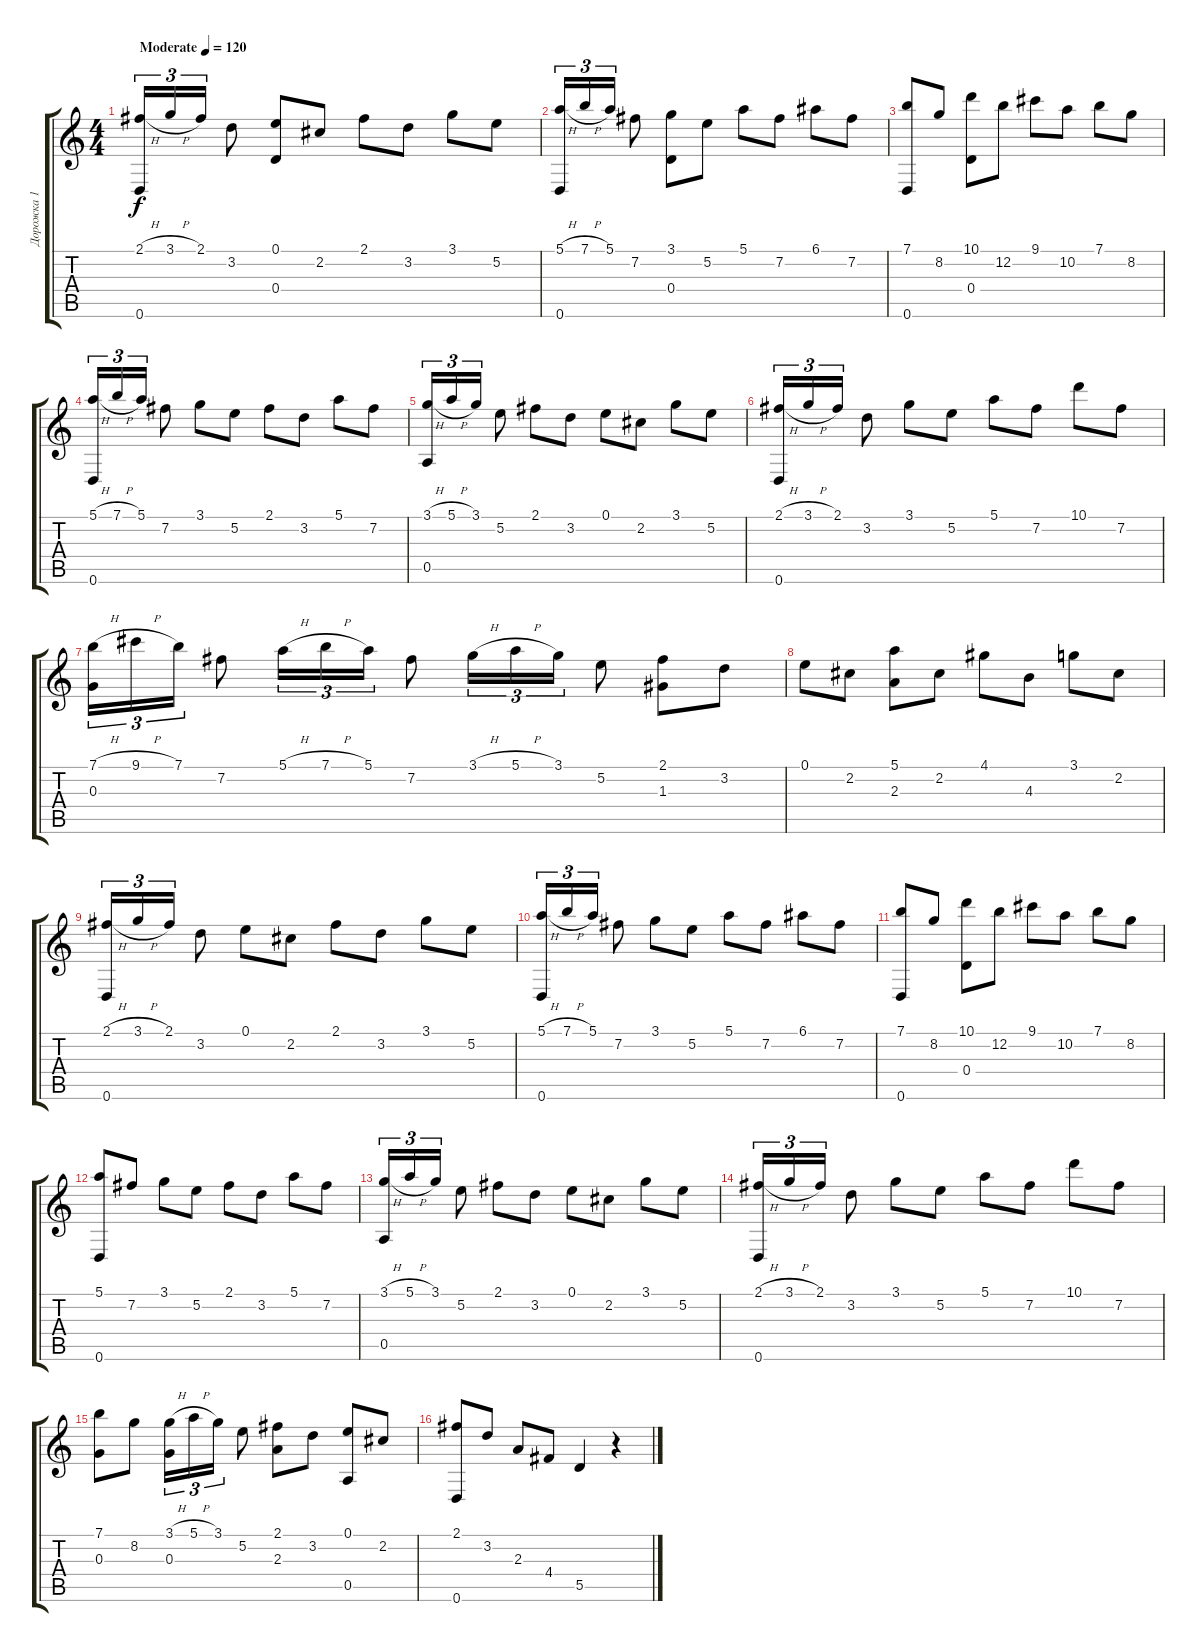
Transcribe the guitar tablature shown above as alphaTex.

\track ("Дорожка 1" "Дорожка 1") {instrument acousticguitarnylon}
\staff {score tabs}
\tuning (E4 B3 G3 D3 A2 D2) {hide}
\ts (4 4)
\tempo (120 "Moderate")
\clef g2
\ks c
(2.1{h} 0.6).16{tu (3 2) dy f instrument acousticguitarnylon} 3.1{h}.16{tu (3 2)} 2.1.16{tu (3 2)} 3.2.8 (0.1 0.4).8 2.2.8 2.1.8 3.2.8 3.1.8 5.2.8 |
(5.1{h} 0.6).16{tu (3 2)} 7.1{h}.16{tu (3 2)} 5.1.16{tu (3 2)} 7.2.8 (3.1 0.4).8 5.2.8 5.1.8 7.2.8 6.1.8 7.2.8 |
(7.1 0.6).8 8.2.8 (10.1 0.4).8 12.2.8 9.1.8 10.2.8 7.1.8 8.2.8 |
(5.1{h} 0.6).16{tu (3 2)} 7.1{h}.16{tu (3 2)} 5.1.16{tu (3 2)} 7.2.8 3.1.8 5.2.8 2.1.8 3.2.8 5.1.8 7.2.8 |
(3.1{h} 0.5).16{tu (3 2)} 5.1{h}.16{tu (3 2)} 3.1.16{tu (3 2)} 5.2.8 2.1.8 3.2.8 0.1.8 2.2.8 3.1.8 5.2.8 |
(2.1{h} 0.6).16{tu (3 2)} 3.1{h}.16{tu (3 2)} 2.1.16{tu (3 2)} 3.2.8 3.1.8 5.2.8 5.1.8 7.2.8 10.1.8 7.2.8 |
(7.1{h} 0.3).16{tu (3 2)} 9.1{h}.16{tu (3 2)} 7.1.16{tu (3 2)} 7.2.8 5.1{h}.16{tu (3 2)} 7.1{h}.16{tu (3 2)} 5.1.16{tu (3 2)} 7.2.8 3.1{h}.16{tu (3 2)} 5.1{h}.16{tu (3 2)} 3.1.16{tu (3 2)} 5.2.8 (2.1 1.3).8 3.2.8 |
0.1.8 2.2.8 (5.1 2.3).8 2.2.8 4.1.8 4.3.8 3.1.8 2.2.8 |
(2.1{h} 0.6).16{tu (3 2)} 3.1{h}.16{tu (3 2)} 2.1.16{tu (3 2)} 3.2.8 0.1.8 2.2.8 2.1.8 3.2.8 3.1.8 5.2.8 |
(5.1{h} 0.6).16{tu (3 2)} 7.1{h}.16{tu (3 2)} 5.1.16{tu (3 2)} 7.2.8 3.1.8 5.2.8 5.1.8 7.2.8 6.1.8 7.2.8 |
(7.1 0.6).8 8.2.8 (10.1 0.4).8 12.2.8 9.1.8 10.2.8 7.1.8 8.2.8 |
(5.1 0.6).8 7.2.8 3.1.8 5.2.8 2.1.8 3.2.8 5.1.8 7.2.8 |
(3.1{h} 0.5).16{tu (3 2)} 5.1{h}.16{tu (3 2)} 3.1.16{tu (3 2)} 5.2.8 2.1.8 3.2.8 0.1.8 2.2.8 3.1.8 5.2.8 |
(2.1{h} 0.6).16{tu (3 2)} 3.1{h}.16{tu (3 2)} 2.1.16{tu (3 2)} 3.2.8 3.1.8 5.2.8 5.1.8 7.2.8 10.1.8 7.2.8 |
(7.1 0.3).8 8.2.8 (3.1{h} 0.3).16{tu (3 2)} 5.1{h}.16{tu (3 2)} 3.1.16{tu (3 2)} 5.2.8 (2.1 2.3).8 3.2.8 (0.1 0.5).8 2.2.8 |
(2.1 0.6).8 3.2.8 2.3.8 4.4.8 5.5.4 r.4
